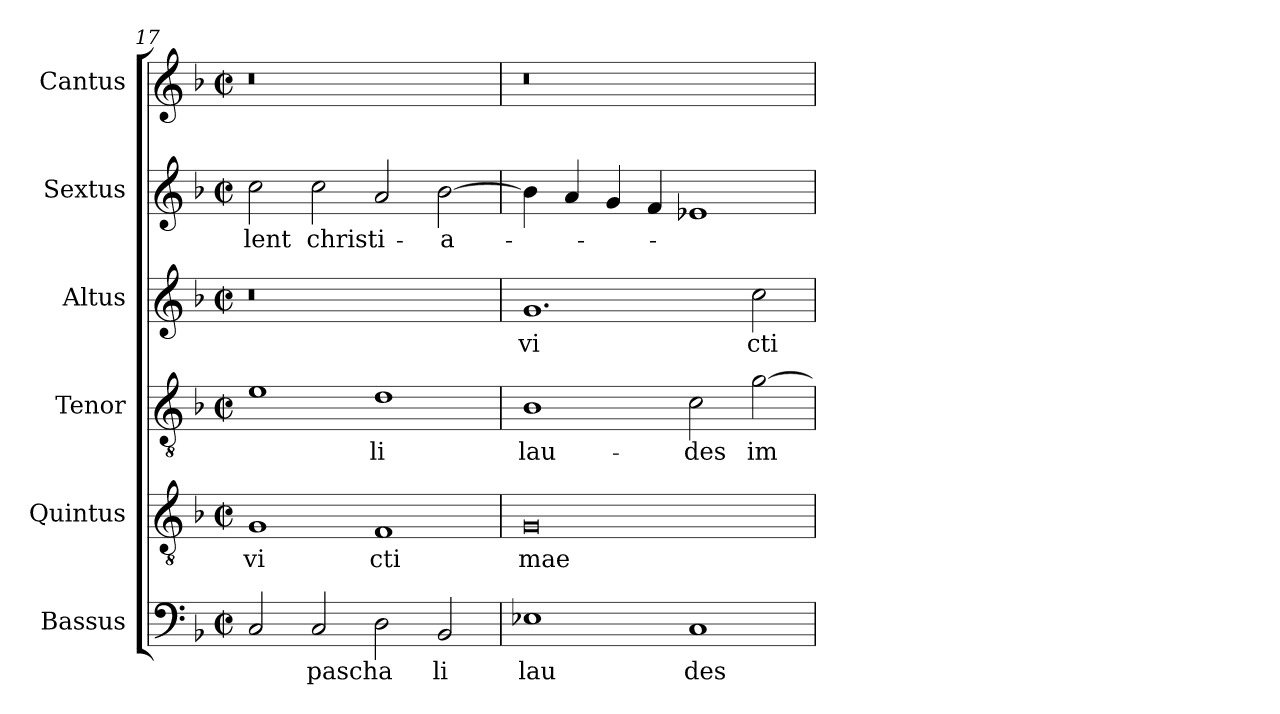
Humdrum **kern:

**kern	**text	**kern	**text	**kern	**text	**kern	**text	**kern	**text	**kern
*part6	*part6	*part5	*part5	*part4	*part4	*part3	*part3	*part2	*part2	*part1
*staff6	*staff6	*staff5	*staff5	*staff4	*staff4	*staff3	*staff3	*staff2	*staff2	*staff1
*I"Bassus	*	*I"Quintus	*	*I"Tenor	*	*I"Altus	*	*I"Sextus	*	*I"Cantus
*clefF4	*	*clefGv2	*	*clefGv2	*	*clefG2	*	*clefG2	*	*clefG2
*k[b-]	*	*k[b-]	*	*k[b-]	*	*k[b-]	*	*k[b-]	*	*k[b-]
*F:	*	*F:	*	*F:	*	*F:	*	*F:	*	*F:
*M2/2	*	*M2/2	*	*M2/2	*	*M2/2	*	*M2/2	*	*M2/2
*met(c|)	*	*met(c|)	*	*met(c|)	*	*met(c|)	*	*met(c|)	*	*met(c|)
=17	=17	=17	=17	=17	=17	=17	=17	=17	=17	=17
!	!	!	!LO:LY:b:cj	!	!	!	!	!	!LO:LY:b:cj	!
2C/	.	1G	vi	1e	.	0r	.	2cc\	-lent	0r
!	!LO:LY:b	!	!	!	!	!	!	!	!LO:LY:b:cj	!
2C/	pascha	.	.	.	.	.	.	2cc\	christi-	.
!	!	!	!LO:LY:b:cj	!	!LO:LY:b:cj	!	!	!	!	!
2D\	.	1F	cti	1d	-li	.	.	2a/	.	.
!	!LO:LY:b:cj	!	!	!	!	!	!	!	!LO:LY:b:cj	!
2BB-/	li	.	.	.	.	.	.	[>2b-\	-a-	.
=18	=18	=18	=18	=18	=18	=18	=18	=18	=18	=18
!	!LO:LY:b:cj	!	!LO:LY:b:cj	!	!LO:LY:b:cj	!	!LO:LY:b:cj	!	!	!
1E-	lau	0G	mae	1B-	lau-	1.g	vi	4b-\]	.	0r
.	.	.	.	.	.	.	.	4a/	.	.
.	.	.	.	.	.	.	.	4g/	.	.
.	.	.	.	.	.	.	.	4f/	.	.
!	!LO:LY:b:cj	!	!	!	!LO:LY:b:cj	!	!	!	!	!
1C	des	.	.	2c\	-des	.	.	1e-X	.	.
!	!	!	!	!	!LO:LY:b	!	!LO:LY:b:cj	!	!	!
.	.	.	.	[>2g\	im-	2cc\	cti	.	.	.
=	=	=	=	=	=	=	=	=	=	=
*-	*-	*-	*-	*-	*-	*-	*-	*-	*-	*-
